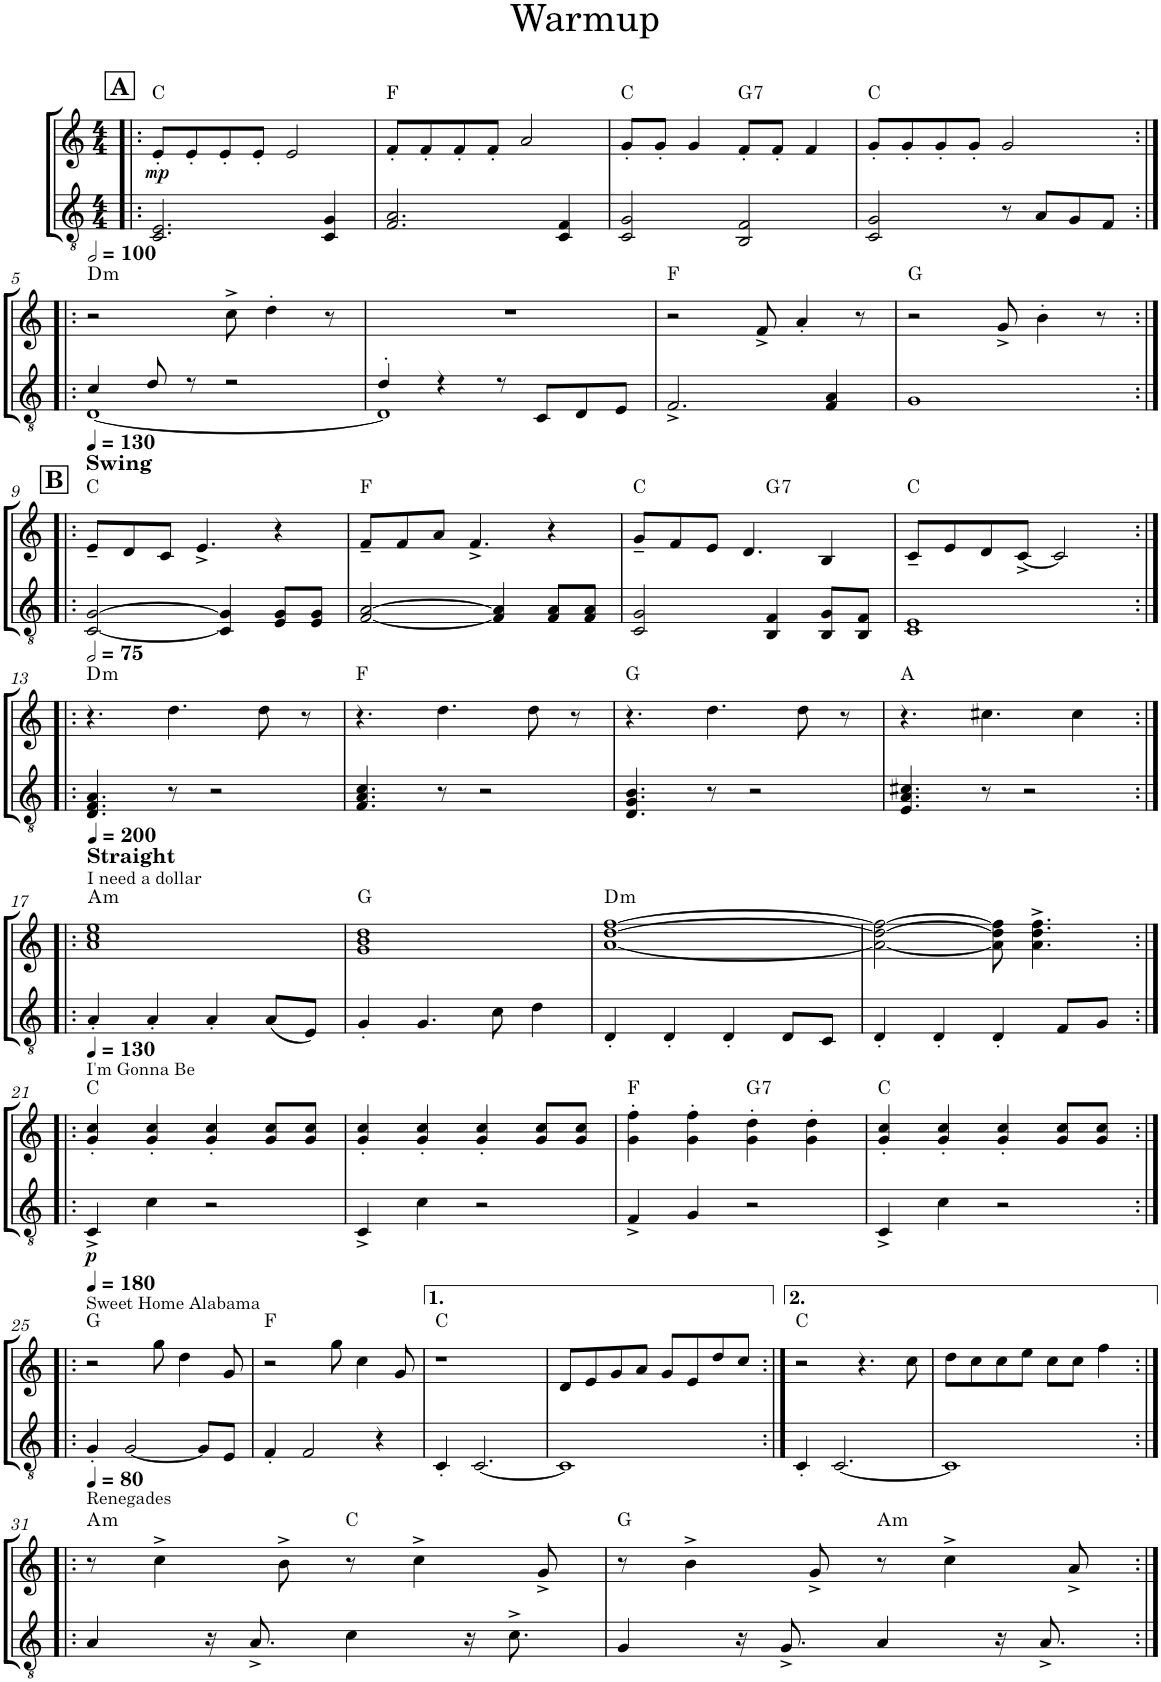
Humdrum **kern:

**kern	**dynam	**kern	**dynam	**harte
*part2	*part2	*part1	*part1	*part1
*staff2	*staff2	*staff1	*staff1	*
*I"Bb Tenorhorn	*	*I"Bb Trumpet	*	*
*	*	*I'Tpt	*	*
*clefGv2	*	*clefG2	*	*
*Trd1c2	*	*Trd1c2	*	*
*k[]	*	*k[]	*	*
*M4/4	*	*M4/4	*	*
!!LO:REH:place=s1:a:B:cj:fs=14:t=A
=1!|:	=1!|:	=1!|:	=1!|:	=1!|:
!	!	!	!LO:DY:b	!
2.C/ 2.E/	.	8e'/L	mp	C:maj
.	.	8e'/	.	.
.	.	8e'/	.	.
.	.	8e'/J	.	.
.	.	2e/	.	.
4C/ 4G/	.	.	.	.
=2	=2	=2	=2	=2
2.F/ 2.A/	.	8f'/L	.	F:maj
.	.	8f'/	.	.
.	.	8f'/	.	.
.	.	8f'/J	.	.
.	.	2a/	.	.
4C/ 4F/	.	.	.	.
=3	=3	=3	=3	=3
2C/ 2G/	.	8g'/L	.	C:maj
.	.	8g'/J	.	.
.	.	4g/	.	.
!	!	!	!	!LO:H:kt=7
2BB/ 2F/	.	8f'/L	.	G:7
.	.	8f'/J	.	.
.	.	4f/	.	.
=4	=4	=4	=4	=4
2C/ 2G/	.	8g'/L	.	C:maj
.	.	8g'/	.	.
.	.	8g'/	.	.
.	.	8g'/J	.	.
8r	.	2g/	.	.
8A/L	.	.	.	.
8G/	.	.	.	.
8F/J	.	.	.	.
!!LO:LB:g=z
=5:|!|:	=5:|!|:	=5:|!|:	=5:|!|:	=5:|!|:
*	*	*MM200	*	*
*^	*	*	*	*
!	!	!	!	!	!LO:H:kt=m
4c/	[1D	.	2r	.	D:min
8d/	.	.	.	.	.
8r	.	.	.	.	.
2r	.	.	8cc^\	.	.
.	.	.	4dd'\	.	.
.	.	.	8r	.	.
=6	=6	=6	=6	=6	=6
4d'/	1D]	.	1r	.	.
4r	.	.	.	.	.
8r	.	.	.	.	.
8C/L	.	.	.	.	.
8D/	.	.	.	.	.
8E/J	.	.	.	.	.
*v	*v	*	*	*	*
=7	=7	=7	=7	=7
2.F^/	.	2r	.	F:maj
.	.	8f^/	.	.
.	.	4a'/	.	.
4F/ 4A/	.	.	.	.
.	.	8r	.	.
=8	=8	=8	=8	=8
1G	.	2r	.	G:maj
.	.	8g^/	.	.
.	.	4b'\	.	.
.	.	8r	.	.
!!LO:LB:g=z
=9:|!|:	=9:|!|:	=9:|!|:	=9:|!|:	=9:|!|:
!!LO:REH:place=s1:a:B:cj:fs=14:t=B
*	*	*MM130	*	*
!	!	!LO:TX:a:B:t=Swing	!	!
[2C/ [2G/	.	8e~/L	.	C:maj
.	.	8d/	.	.
.	.	8c/J	.	.
.	.	4.e^/	.	.
4C/] 4G/]	.	.	.	.
8E/ 8G/L	.	4r	.	.
8E/ 8G/J	.	.	.	.
=10	=10	=10	=10	=10
[2F/ [2A/	.	8f~/L	.	F:maj
.	.	8f/	.	.
.	.	8a/J	.	.
.	.	4.f^/	.	.
4F/] 4A/]	.	.	.	.
8F/ 8A/L	.	4r	.	.
8F/ 8A/J	.	.	.	.
=11	=11	=11	=11	=11
*	*	*^	*	*
2C/ 2G/	.	8g~/L	2ryy	.	C:maj
.	.	8f/	.	.	.
.	.	8e/J	.	.	.
.	.	4.d/	.	.	.
!	!	!	!	!	!LO:H:kt=7
4BB/ 4F/	.	.	2ryy	.	G:7
8BB/ 8G/L	.	4B/	.	.	.
8BB/ 8F/J	.	.	.	.	.
*	*	*v	*v	*	*
=12	=12	=12	=12	=12
1C 1E	.	8c~/L	.	C:maj
.	.	8e/	.	.
.	.	8d/	.	.
.	.	[8c^/J	.	.
.	.	2c/]	.	.
!!LO:LB:g=z
=13:|!|:	=13:|!|:	=13:|!|:	=13:|!|:	=13:|!|:
*k[]	*	*k[]	*	*
*	*	*MM150	*	*
!	!	!	!	!LO:H:kt=m
4.D/ 4.F/ 4.A/	.	4.r	.	D:min
8r	.	4.dd\	.	.
2r	.	.	.	.
.	.	8dd\	.	.
.	.	8r	.	.
=14	=14	=14	=14	=14
4.F/ 4.A/ 4.c/	.	4.r	.	F:maj
8r	.	4.dd\	.	.
2r	.	.	.	.
.	.	8dd\	.	.
.	.	8r	.	.
=15	=15	=15	=15	=15
4.D/ 4.G/ 4.B/	.	4.r	.	G:maj
8r	.	4.dd\	.	.
2r	.	.	.	.
.	.	8dd\	.	.
.	.	8r	.	.
=16	=16	=16	=16	=16
4.E/ 4.A/ 4.c#X/	.	4.r	.	A:maj
8r	.	4.cc#X\	.	.
2r	.	.	.	.
.	.	4cc#\	.	.
!!LO:LB:g=z
=17:|!|:	=17:|!|:	=17:|!|:	=17:|!|:	=17:|!|:
*k[]	*	*k[]	*	*
*	*	*MM200	*	*
!	!	!LO:TX:a:t=I need a dollar	!	!
!	!	!LO:TX:a:B:t=Straight	!	!LO:H:kt=m
4A'/	.	1a 1cc 1ee	.	A:min
4A'/	.	.	.	.
4A'/	.	.	.	.
(8A/L	.	.	.	.
8E/J)	.	.	.	.
=18	=18	=18	=18	=18
4G'/	.	1g 1b 1dd	.	G:maj
4.G/	.	.	.	.
8c\	.	.	.	.
4d\	.	.	.	.
=19	=19	=19	=19	=19
!	!	!	!	!LO:H:kt=m
4D'/	.	[1a [1dd [1ff	.	D:min
4D'/	.	.	.	.
4D'/	.	.	.	.
8D/L	.	.	.	.
8C/J	.	.	.	.
=20	=20	=20	=20	=20
4D'/	.	2a\_ 2dd\_ 2ff\_	.	.
4D'/	.	.	.	.
4D'/	.	8a\] 8dd\] 8ff\]	.	.
.	.	4.a\^ 4.dd\^ 4.ff\^	.	.
8F/L	.	.	.	.
8G/J	.	.	.	.
!!LO:LB:g=z
=21:|!|:	=21:|!|:	=21:|!|:	=21:|!|:	=21:|!|:
*k[]	*	*k[]	*	*
*	*	*MM130	*	*
!	!	!LO:TX:a:t=I'm Gonna Be	!	!
!	!LO:DY:b	!	!	!
4C^/	p	4g/' 4cc/'	.	C:maj
4c\	.	4g/' 4cc/'	.	.
2r	.	4g/' 4cc/'	.	.
.	.	8g/ 8cc/L	.	.
.	.	8g/ 8cc/J	.	.
=22	=22	=22	=22	=22
4C^/	.	4g/' 4cc/'	.	.
4c\	.	4g/' 4cc/'	.	.
2r	.	4g/' 4cc/'	.	.
.	.	8g/ 8cc/L	.	.
.	.	8g/ 8cc/J	.	.
=23	=23	=23	=23	=23
4F^/	.	4g\' 4ff\'	.	F:maj
4G/	.	4g\' 4ff\'	.	.
!	!	!	!	!LO:H:kt=7
2r	.	4g\' 4dd\'	.	G:7
.	.	4g\' 4dd\'	.	.
=24	=24	=24	=24	=24
4C^/	.	4g/' 4cc/'	.	C:maj
4c\	.	4g/' 4cc/'	.	.
2r	.	4g/' 4cc/'	.	.
.	.	8g/ 8cc/L	.	.
.	.	8g/ 8cc/J	.	.
!!LO:LB:g=z
=25:|!|:	=25:|!|:	=25:|!|:	=25:|!|:	=25:|!|:
*	*	*MM180	*	*
!	!	!LO:TX:a:t=Sweet Home Alabama	!	!
4G'/	.	2r	.	G:maj
[2G/	.	.	.	.
.	.	8gg\	.	.
.	.	4dd\	.	.
8G/L]	.	.	.	.
8E/J	.	8g/	.	.
=26	=26	=26	=26	=26
4F'/	.	2r	.	F:maj
2F/	.	.	.	.
.	.	8gg\	.	.
.	.	4cc\	.	.
4r	.	.	.	.
.	.	8g/	.	.
=27	=27	=27	=27	=27
4C'/	.	1r	.	C:maj
[2.C/	.	.	.	.
=28	=28	=28	=28	=28
1C]	.	8d/L	.	.
.	.	8e/	.	.
.	.	8g/	.	.
.	.	8a/J	.	.
.	.	8g/L	.	.
.	.	8e/	.	.
.	.	8dd/	.	.
.	.	8cc/J	.	.
=29:|!	=29:|!	=29:|!	=29:|!	=29:|!
4C'/	.	2r	.	C:maj
[2.C/	.	.	.	.
.	.	4.r	.	.
.	.	8cc\	.	.
=30	=30	=30	=30	=30
1C]	.	8dd\L	.	.
.	.	8cc\	.	.
.	.	8cc\	.	.
.	.	8ee\J	.	.
.	.	8cc\L	.	.
.	.	8cc\J	.	.
.	.	4ff\	.	.
!!LO:LB:g=z
=31:|!|:	=31:|!|:	=31:|!|:	=31:|!|:	=31:|!|:
*	*	*MM80	*	*
!	!	!LO:TX:a:t=Renegades	!	!LO:H:kt=m
4A/	.	8r	.	A:min
.	.	4cc^\	.	.
16r	.	.	.	.
8.A^/	.	.	.	.
.	.	8b^\	.	.
4c\	.	8r	.	C:maj
.	.	4cc^\	.	.
16r	.	.	.	.
8.c^\	.	.	.	.
.	.	8g^/	.	.
=32	=32	=32	=32	=32
4G/	.	8r	.	G:maj
.	.	4b^\	.	.
16r	.	.	.	.
8.G^/	.	.	.	.
.	.	8g^/	.	.
!	!	!	!	!LO:H:kt=m
4A/	.	8r	.	A:min
.	.	4cc^\	.	.
16r	.	.	.	.
8.A^/	.	.	.	.
.	.	8a^/	.	.
=:|!	=:|!	=:|!	=:|!	=:|!
*-	*-	*-	*-	*-
